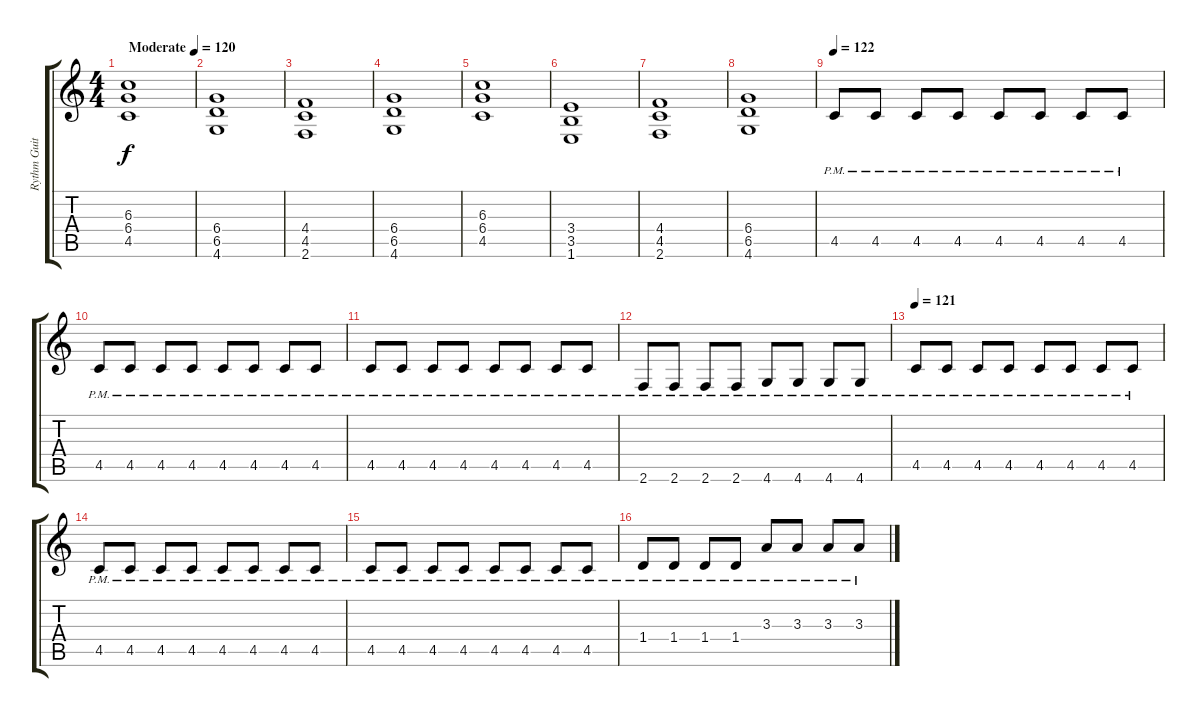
\track ("Rythm Guitar" "Rythm Guit") {instrument overdrivenguitar}
\staff {score tabs}
\tuning (Eb4 Bb3 Gb3 Db3 Ab2 Eb2) {hide}
\ts (4 4)
\tempo (120 "Moderate")
\clef g2
\ks c
(6.3 6.4 4.5).1{dy f instrument overdrivenguitar} |
(6.4 6.5 4.6).1 |
(4.4 4.5 2.6).1 |
(6.4 6.5 4.6).1 |
(6.3 6.4 4.5).1 |
(3.4 3.5 1.6).1 |
(4.4 4.5 2.6).1 |
(6.4 6.5 4.6).1 |
\tempo 122
4.5{pm}.8 4.5{pm}.8 4.5{pm}.8 4.5{pm}.8 4.5{pm}.8 4.5{pm}.8 4.5{pm}.8 4.5{pm}.8 |
4.5{pm}.8 4.5{pm}.8 4.5{pm}.8 4.5{pm}.8 4.5{pm}.8 4.5{pm}.8 4.5{pm}.8 4.5{pm}.8 |
4.5{pm}.8 4.5{pm}.8 4.5{pm}.8 4.5{pm}.8 4.5{pm}.8 4.5{pm}.8 4.5{pm}.8 4.5{pm}.8 |
2.6{pm}.8 2.6{pm}.8 2.6{pm}.8 2.6{pm}.8 4.6{pm}.8 4.6{pm}.8 4.6{pm}.8 4.6{pm}.8 |
\tempo 121
4.5{pm}.8 4.5{pm}.8 4.5{pm}.8 4.5{pm}.8 4.5{pm}.8 4.5{pm}.8 4.5{pm}.8 4.5{pm}.8 |
4.5{pm}.8 4.5{pm}.8 4.5{pm}.8 4.5{pm}.8 4.5{pm}.8 4.5{pm}.8 4.5{pm}.8 4.5{pm}.8 |
4.5{pm}.8 4.5{pm}.8 4.5{pm}.8 4.5{pm}.8 4.5{pm}.8 4.5{pm}.8 4.5{pm}.8 4.5{pm}.8 |
1.4{pm}.8 1.4{pm}.8 1.4{pm}.8 1.4{pm}.8 3.3{pm}.8 3.3{pm}.8 3.3{pm}.8 3.3{pm}.8
